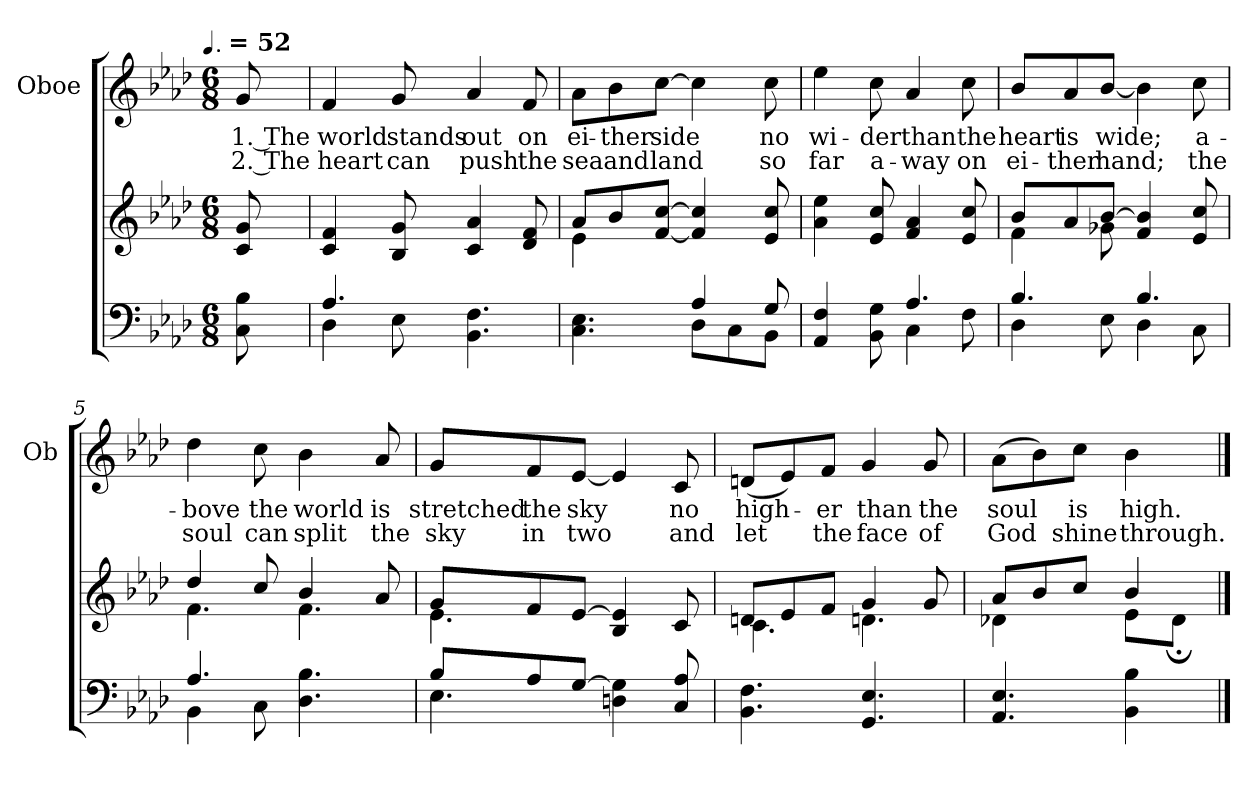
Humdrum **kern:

**kern	**kern	**kern	**text	**text
*part2	*part2	*part1	*part1	*part1
*staff3	*staff2	*staff1	*staff1	*staff1
*	*	*I"Oboe	*	*
*	*	*I'Ob	*	*
*clefF4	*clefG2	*clefG2	*	*
*k[b-e-a-d-]	*k[b-e-a-d-]	*k[b-e-a-d-]	*	*
!!LO:TX:omd:t=[quarter-dot] = 52
*M6/8	*M6/8	*M6/8	*	*
*MM78	*MM78	*MM78	*	*
=	=	=	=	=
8C\ 8B-\	8c/ 8g/	8g/	1. The	2. The
=1	=1	=1	=1	=1
*^	*	*	*	*
4.A-/	4D-\	4c/ 4f/	4f/	world	heart
.	8E-\	8B-/ 8g/	8g/	stands	can
4.BB- 4.F	4ryy	4c/ 4a-/	4a-/	out	push
.	8ryy	8d-/ 8f/	8f/	on	the
=2	=2	=2	=2	=2	=2
*	*	*^	*	*	*
4.C\ 4.E-\	4ryy	8a-L	4e-\	8a-L	ei-	sea
.	.	8b-	.	8b-	-ther	and
.	8ryy	[8f [8ccJ	8ryy	[8ccJ	side	land
4A-	8D-L	4f]/ 4cc]/	4ryy	4cc\]	.	.
.	8C	.	.	.	.	.
8G	8BB-J	8e-/ 8cc/	8ryy	8cc\	no	so
*	*	*v	*v	*	*	*
!!LO:LB:g=z
=3	=3	=3	=3	=3	=3
4AA-/ 4F/	4ryy	4a-\ 4ee-\	4ee-\	wi-	far
8BB-\ 8G\	8ryy	8e-/ 8cc/	8cc\	-der	a-
4.A-	4C	4f/ 4a-/	4a-/	than	-way
.	8F	8e-/ 8cc/	8cc\	the	on
=4	=4	=4	=4	=4	=4
*	*	*^	*	*	*
4.B-/	4D-\	8b-L	4f\	8b-L	heart	ei-
.	.	8a-	.	8a-	is	-ther
.	8E-\	[8b-J	8g-X\	[8b-J	wide;	hand;
4.B-/	4D-\	4f/ 4b-]/	4ryy	4b-\]	.	.
.	8C\	8e-/ 8cc/	8ryy	8cc\	a-	the
=5	=5	=5	=5	=5	=5	=5
4.A-/	4BB-\	4dd-/	4.f\	4dd-\	-bove	soul
.	8C\	8cc/	.	8cc\	the	can
4.ryy	4.D-\ 4.B-\	4b-/	4.f\	4b-\	world	split
.	.	8a-/	.	8a-/	is	the
!!LO:LB:g=z
=6	=6	=6	=6	=6	=6	=6
8B-L	4.E-\	8gL	4.e-\	8gL	stretched	sky
8A-	.	8f	.	8f	the	in
[8GJ	.	[8e-J	.	[8e-J	sky	two
4.ryy	4Dn\ 4G]\	4B-/ 4e-]/	4ryy	4e-/]	.	.
.	8C/ 8A-/	8c/	8ryy	8c/	no	and
*v	*v	*	*	*	*	*
=7	=7	=7	=7	=7	=7
4.BB- 4.F	8dnL	4.c	(<8dnL	high-	let
.	8e-	.	8e-)	.	.
.	8fJ	.	8fJ	-er	the
4.GG 4.E-	4g	4.dn	4g	than	face
.	8g	.	8g	the	of
=8	=8	=8	=8	=8	=8
4.AA- 4.E-	8a-L	4d-X\	(>8a-L	soul	God
.	8b-	.	8b-)	.	.
.	8ccJ	8ryy	8ccJ	is	shine
4BB- 4B-	4b-/	8e-L	4b-\	high.	through.
.	.	8d-;<J	.	.	.
*	*v	*v	*	*	*
==	==	==	==	==
*-	*-	*-	*-	*-
